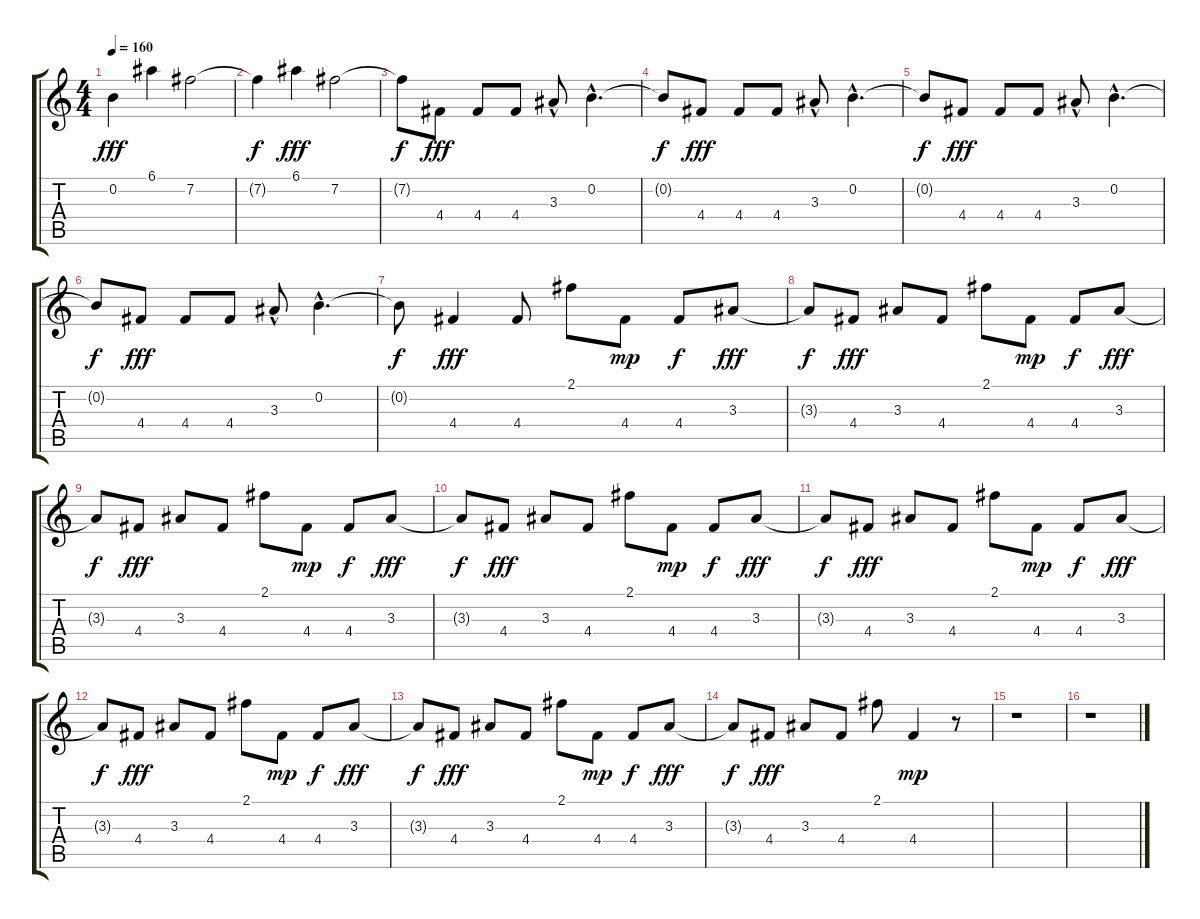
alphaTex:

\track "" {instrument overdrivenguitar}
\staff {score tabs}
\tuning (E4 B3 G3 D3 A2 E2) {hide}
\ts (4 4)
\tempo 160
\clef g2
\ks c
0.2.4{dy fff} 6.1.4 7.2.2 |
7.2{t}.4{dy f} 6.1.4{dy fff} 7.2.2 |
7.2{t}.8{dy f} 4.4.8{dy fff} 4.4.8 4.4.8 3.3{hac}.8 0.2{hac}.4{d} |
0.2{t}.8{dy f} 4.4.8{dy fff} 4.4.8 4.4.8 3.3{hac}.8 0.2{hac}.4{d} |
0.2{t}.8{dy f} 4.4.8{dy fff} 4.4.8 4.4.8 3.3{hac}.8 0.2{hac}.4{d} |
0.2{t}.8{dy f} 4.4.8{dy fff} 4.4.8 4.4.8 3.3{hac}.8 0.2{hac}.4{d} |
0.2{t}.8{dy f} 4.4.4{dy fff} 4.4.8 2.1.8 4.4.8{dy mp} 4.4.8{dy f} 3.3.8{dy fff} |
3.3{t}.8{dy f} 4.4.8{dy fff} 3.3.8 4.4.8 2.1.8 4.4.8{dy mp} 4.4.8{dy f} 3.3.8{dy fff} |
3.3{t}.8{dy f} 4.4.8{dy fff} 3.3.8 4.4.8 2.1.8 4.4.8{dy mp} 4.4.8{dy f} 3.3.8{dy fff} |
3.3{t}.8{dy f} 4.4.8{dy fff} 3.3.8 4.4.8 2.1.8 4.4.8{dy mp} 4.4.8{dy f} 3.3.8{dy fff} |
3.3{t}.8{dy f} 4.4.8{dy fff} 3.3.8 4.4.8 2.1.8 4.4.8{dy mp} 4.4.8{dy f} 3.3.8{dy fff} |
3.3{t}.8{dy f} 4.4.8{dy fff} 3.3.8 4.4.8 2.1.8 4.4.8{dy mp} 4.4.8{dy f} 3.3.8{dy fff} |
3.3{t}.8{dy f} 4.4.8{dy fff} 3.3.8 4.4.8 2.1.8 4.4.8{dy mp} 4.4.8{dy f} 3.3.8{dy fff} |
3.3{t}.8{dy f} 4.4.8{dy fff} 3.3.8 4.4.8 2.1.8 4.4.4{dy mp} r.8 |
r.1 |
r.1
